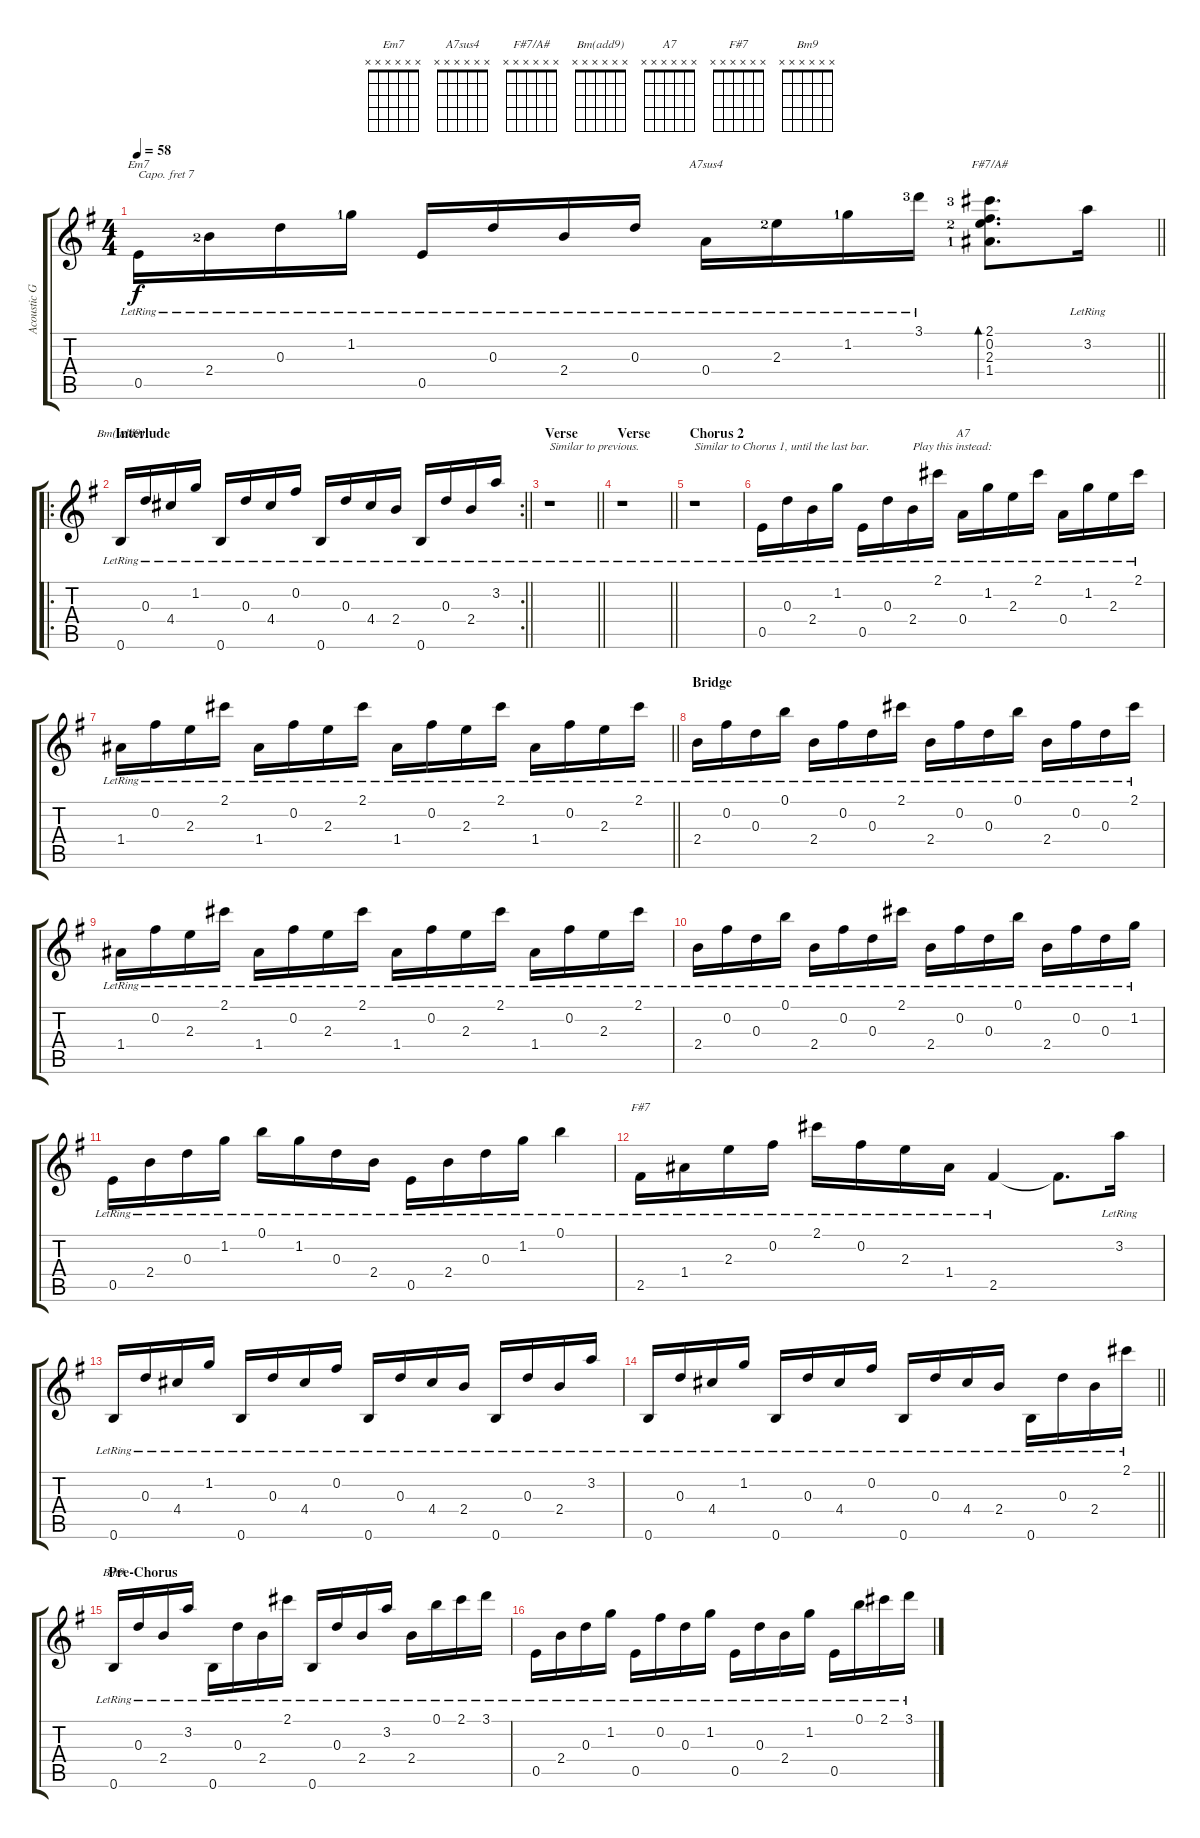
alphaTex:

\track ("Acoustic Guitar" "Acoustic G") {instrument acousticguitarsteel}
\staff {score tabs}
\capo 7
\tuning (E4 B3 G3 D3 A2 E2) {hide}
\chord ("Em7" x x x x x x)
\chord ("A7sus4" x x x x x x)
\chord ("F#7/A#" x x x x x x)
\chord ("Bm(add9)" x x x x x x)
\chord ("A7" x x x x x x)
\chord ("F#7" x x x x x x)
\chord ("Bm9" x x x x x x)
\ts (4 4)
\tempo 58
\clef g2
\barLineRight lightlight
\ks eminor
0.5{lr}.16{ch "Em7" dy f} 2.4{lr lf 3}.16 0.3{lr}.16 1.2{lr lf 2}.16 0.5{lr}.16 0.3{lr}.16 2.4{lr}.16 0.3{lr}.16 0.4{lr}.16{ch "A7sus4"} 2.3{lr lf 3}.16 1.2{lr lf 2}.16 3.1{lr lf 4}.16 (2.1{lf 4} 0.2 2.3{lf 3} 1.4{lf 2}).8{d bd 120 ch "F#7/A#"} 3.2{lr}.16 |
\ro
\rc 2
\section ("" "Interlude")
\barLineRight lightlight
0.6{lr}.16{ch "Bm(add9)"} 0.3{lr}.16 4.4{lr}.16 1.2{lr}.16 0.6{lr}.16 0.3{lr}.16 4.4{lr}.16 0.2{lr}.16 0.6{lr}.16 0.3{lr}.16 4.4{lr}.16 2.4{lr}.16 0.6{lr}.16 0.3{lr}.16 2.4{lr}.16 3.2{lr}.16 |
\section ("" "Verse")
\barLineRight lightlight
r.1{txt "Similar to previous."} |
\section ("" "Verse")
\barLineRight lightlight
r.1 |
\section ("" "Chorus 2")
r.1{txt "Similar to Chorus 1, until the last bar."} |
0.5{lr}.16 0.3{lr}.16 2.4{lr}.16 1.2{lr}.16 0.5{lr}.16 0.3{lr}.16 2.4{lr}.16{txt "Play this instead:"} 2.1{lr}.16 0.4{lr}.16{ch "A7"} 1.2{lr}.16 2.3{lr}.16 2.1{lr}.16 0.4{lr}.16 1.2{lr}.16 2.3{lr}.16 2.1{lr}.16 |
\barLineRight lightlight
1.4{lr}.16 0.2{lr}.16 2.3{lr}.16 2.1{lr}.16 1.4{lr}.16 0.2{lr}.16 2.3{lr}.16 2.1{lr}.16 1.4{lr}.16 0.2{lr}.16 2.3{lr}.16 2.1{lr}.16 1.4{lr}.16 0.2{lr}.16 2.3{lr}.16 2.1{lr}.16 |
\section ("" "Bridge")
2.4{lr}.16 0.2{lr}.16 0.3{lr}.16 0.1{lr}.16 2.4{lr}.16 0.2{lr}.16 0.3{lr}.16 2.1{lr}.16 2.4{lr}.16 0.2{lr}.16 0.3{lr}.16 0.1{lr}.16 2.4{lr}.16 0.2{lr}.16 0.3{lr}.16 2.1{lr}.16 |
1.4{lr}.16 0.2{lr}.16 2.3{lr}.16 2.1{lr}.16 1.4{lr}.16 0.2{lr}.16 2.3{lr}.16 2.1{lr}.16 1.4{lr}.16 0.2{lr}.16 2.3{lr}.16 2.1{lr}.16 1.4{lr}.16 0.2{lr}.16 2.3{lr}.16 2.1{lr}.16 |
2.4{lr}.16 0.2{lr}.16 0.3{lr}.16 0.1{lr}.16 2.4{lr}.16 0.2{lr}.16 0.3{lr}.16 2.1{lr}.16 2.4{lr}.16 0.2{lr}.16 0.3{lr}.16 0.1{lr}.16 2.4{lr}.16 0.2{lr}.16 0.3{lr}.16 1.2{lr}.16 |
0.5{lr}.16 2.4{lr}.16 0.3{lr}.16 1.2{lr}.16 0.1{lr}.16 1.2{lr}.16 0.3{lr}.16 2.4{lr}.16 0.5{lr}.16 2.4{lr}.16 0.3{lr}.16 1.2{lr}.16 0.1{lr}.4 |
2.5{lr}.16{ch "F#7"} 1.4{lr}.16 2.3{lr}.16 0.2{lr}.16 2.1{lr}.16 0.2{lr}.16 2.3{lr}.16 1.4{lr}.16 2.5{lr}.4 2.5{t}.8{d} 3.2{lr}.16 |
0.6{lr}.16 0.3{lr}.16 4.4{lr}.16 1.2{lr}.16 0.6{lr}.16 0.3{lr}.16 4.4{lr}.16 0.2{lr}.16 0.6{lr}.16 0.3{lr}.16 4.4{lr}.16 2.4{lr}.16 0.6{lr}.16 0.3{lr}.16 2.4{lr}.16 3.2{lr}.16 |
\barLineRight lightlight
0.6{lr}.16 0.3{lr}.16 4.4{lr}.16 1.2{lr}.16 0.6{lr}.16 0.3{lr}.16 4.4{lr}.16 0.2{lr}.16 0.6{lr}.16 0.3{lr}.16 4.4{lr}.16 2.4{lr}.16 0.6{lr}.16 0.3{lr}.16 2.4{lr}.16 2.1{lr}.16 |
\section ("" "Pre-Chorus")
0.6{lr}.16{ch "Bm9"} 0.3{lr}.16 2.4{lr}.16 3.2{lr}.16 0.6{lr}.16 0.3{lr}.16 2.4{lr}.16 2.1{lr}.16 0.6{lr}.16 0.3{lr}.16 2.4{lr}.16 3.2{lr}.16 2.4{lr}.16 0.1{lr}.16 2.1{lr}.16 3.1{lr}.16 |
0.5{lr}.16 2.4{lr}.16 0.3{lr}.16 1.2{lr}.16 0.5{lr}.16 0.2{lr}.16 0.3{lr}.16 1.2{lr}.16 0.5{lr}.16 0.3{lr}.16 2.4{lr}.16 1.2{lr}.16 0.5{lr}.16 0.1{lr}.16 2.1{lr}.16 3.1{lr}.16
